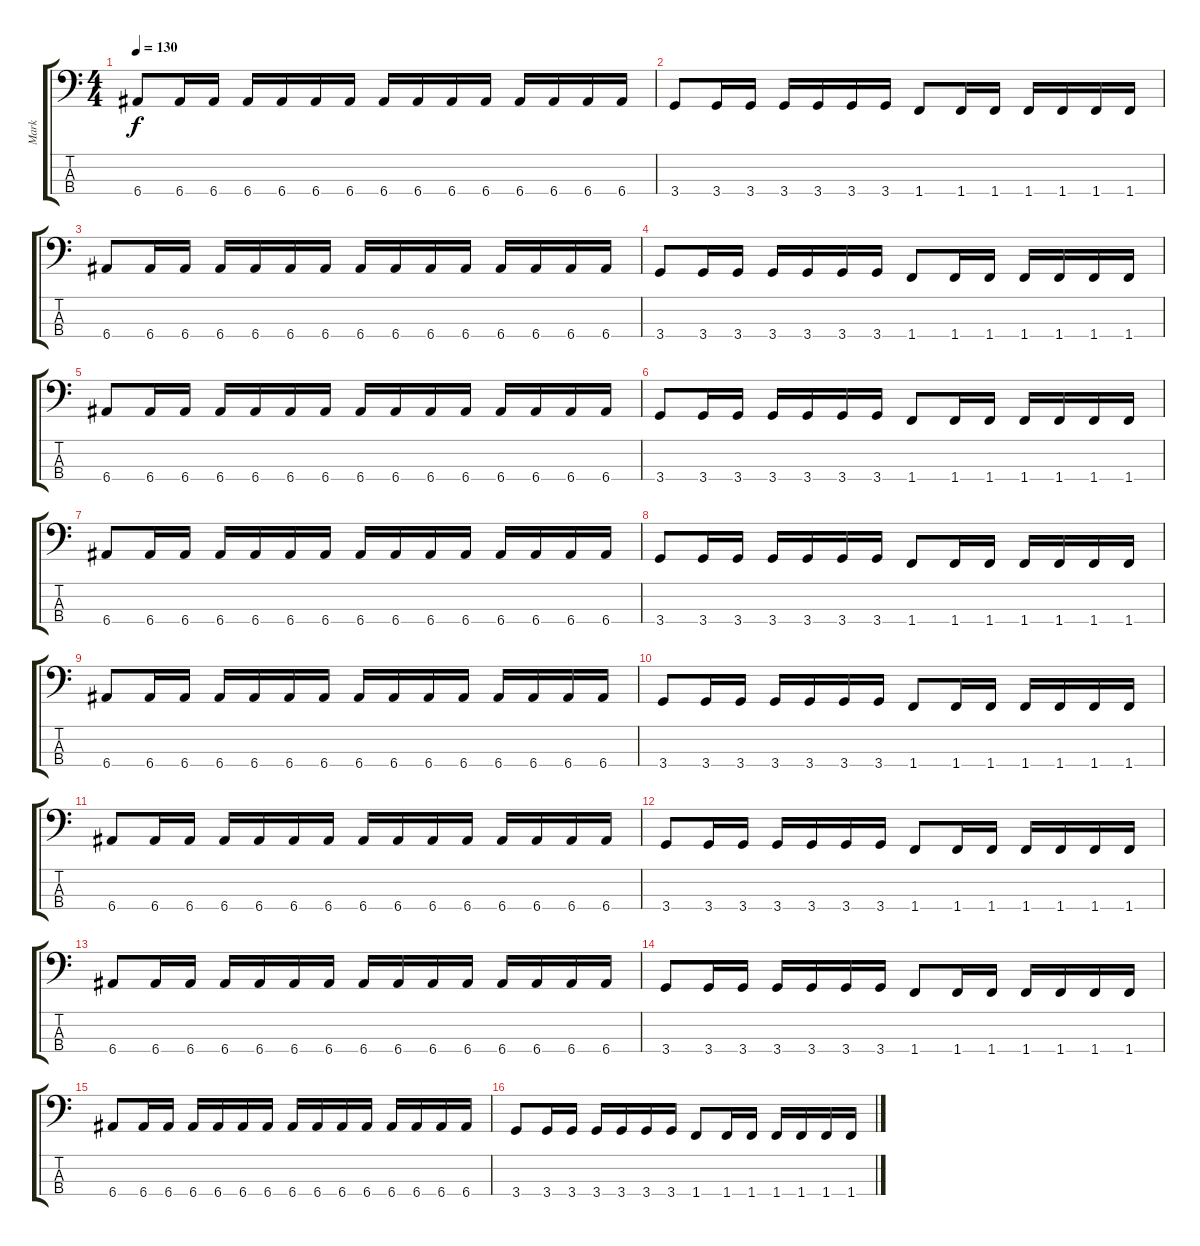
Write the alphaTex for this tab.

\track ("Mark" "Mark") {instrument electricbasspick}
\staff {score tabs}
\tuning (G2 D2 A1 E1) {hide}
\ts (4 4)
\tempo 130
\clef f4
\ks c
6.4.8{dy f} 6.4.16 6.4.16 6.4.16 6.4.16 6.4.16 6.4.16 6.4.16 6.4.16 6.4.16 6.4.16 6.4.16 6.4.16 6.4.16 6.4.16 |
3.4.8 3.4.16 3.4.16 3.4.16 3.4.16 3.4.16 3.4.16 1.4.8 1.4.16 1.4.16 1.4.16 1.4.16 1.4.16 1.4.16 |
6.4.8 6.4.16 6.4.16 6.4.16 6.4.16 6.4.16 6.4.16 6.4.16 6.4.16 6.4.16 6.4.16 6.4.16 6.4.16 6.4.16 6.4.16 |
3.4.8 3.4.16 3.4.16 3.4.16 3.4.16 3.4.16 3.4.16 1.4.8 1.4.16 1.4.16 1.4.16 1.4.16 1.4.16 1.4.16 |
6.4.8 6.4.16 6.4.16 6.4.16 6.4.16 6.4.16 6.4.16 6.4.16 6.4.16 6.4.16 6.4.16 6.4.16 6.4.16 6.4.16 6.4.16 |
3.4.8 3.4.16 3.4.16 3.4.16 3.4.16 3.4.16 3.4.16 1.4.8 1.4.16 1.4.16 1.4.16 1.4.16 1.4.16 1.4.16 |
6.4.8 6.4.16 6.4.16 6.4.16 6.4.16 6.4.16 6.4.16 6.4.16 6.4.16 6.4.16 6.4.16 6.4.16 6.4.16 6.4.16 6.4.16 |
3.4.8 3.4.16 3.4.16 3.4.16 3.4.16 3.4.16 3.4.16 1.4.8 1.4.16 1.4.16 1.4.16 1.4.16 1.4.16 1.4.16 |
6.4.8 6.4.16 6.4.16 6.4.16 6.4.16 6.4.16 6.4.16 6.4.16 6.4.16 6.4.16 6.4.16 6.4.16 6.4.16 6.4.16 6.4.16 |
3.4.8 3.4.16 3.4.16 3.4.16 3.4.16 3.4.16 3.4.16 1.4.8 1.4.16 1.4.16 1.4.16 1.4.16 1.4.16 1.4.16 |
6.4.8 6.4.16 6.4.16 6.4.16 6.4.16 6.4.16 6.4.16 6.4.16 6.4.16 6.4.16 6.4.16 6.4.16 6.4.16 6.4.16 6.4.16 |
3.4.8 3.4.16 3.4.16 3.4.16 3.4.16 3.4.16 3.4.16 1.4.8 1.4.16 1.4.16 1.4.16 1.4.16 1.4.16 1.4.16 |
6.4.8 6.4.16 6.4.16 6.4.16 6.4.16 6.4.16 6.4.16 6.4.16 6.4.16 6.4.16 6.4.16 6.4.16 6.4.16 6.4.16 6.4.16 |
3.4.8 3.4.16 3.4.16 3.4.16 3.4.16 3.4.16 3.4.16 1.4.8 1.4.16 1.4.16 1.4.16 1.4.16 1.4.16 1.4.16 |
6.4.8 6.4.16 6.4.16 6.4.16 6.4.16 6.4.16 6.4.16 6.4.16 6.4.16 6.4.16 6.4.16 6.4.16 6.4.16 6.4.16 6.4.16 |
3.4.8 3.4.16 3.4.16 3.4.16 3.4.16 3.4.16 3.4.16 1.4.8 1.4.16 1.4.16 1.4.16 1.4.16 1.4.16 1.4.16
